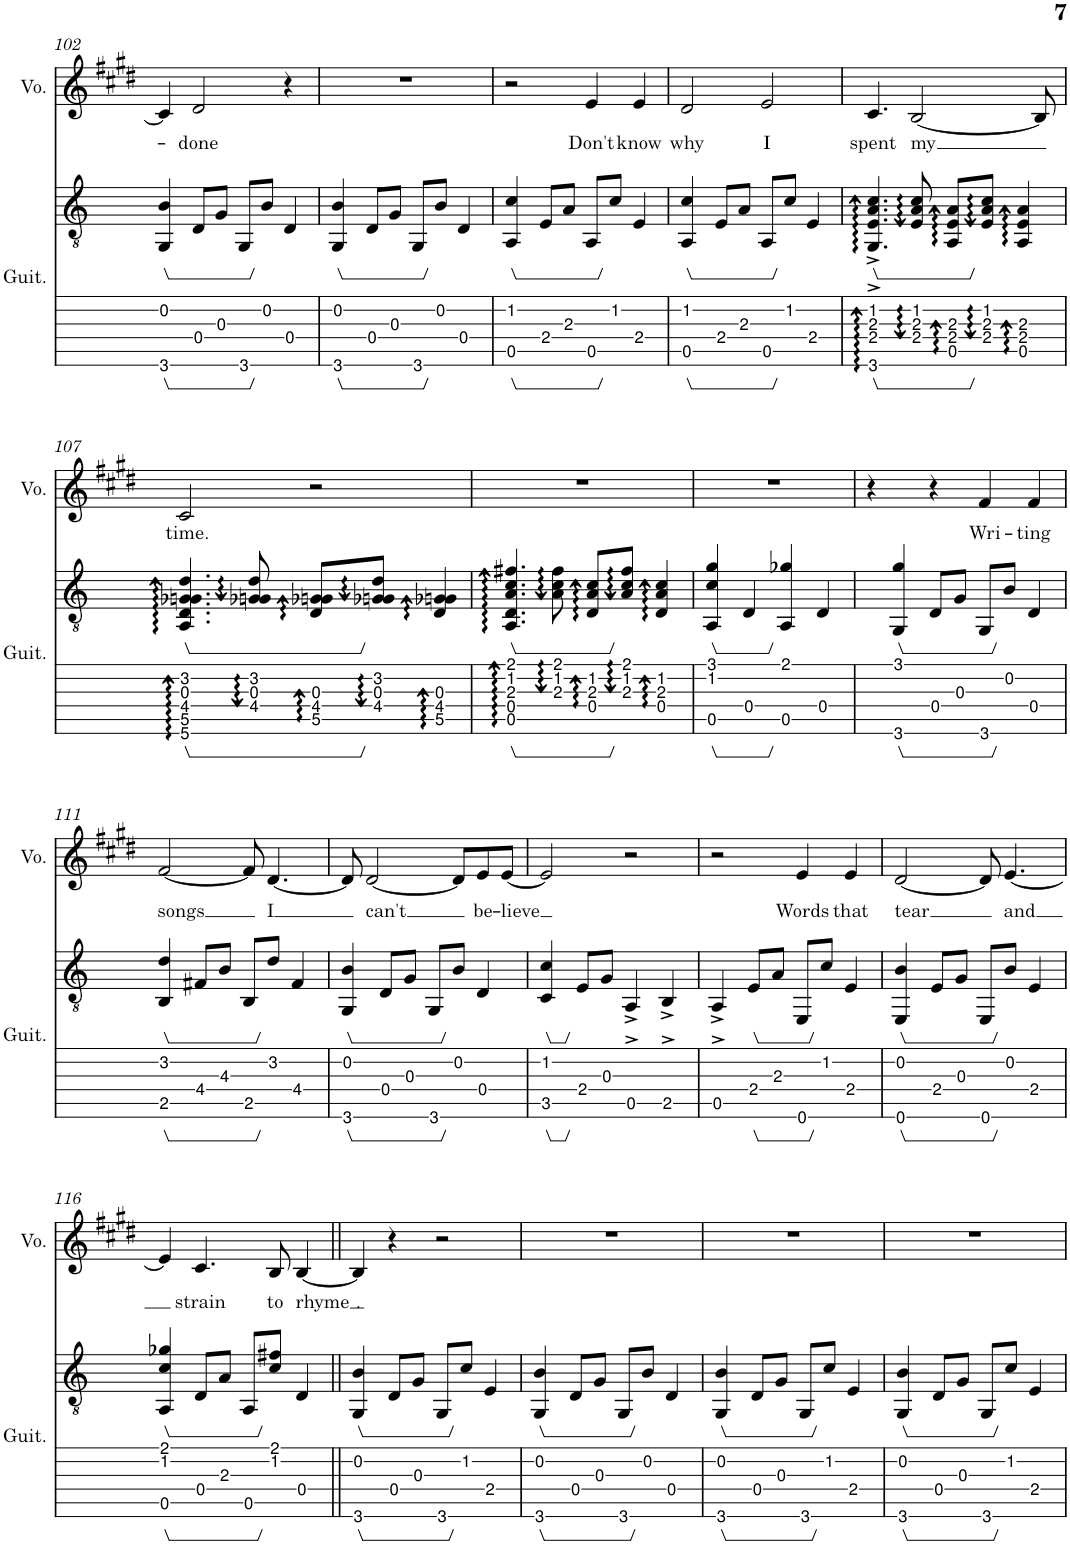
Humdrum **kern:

**kern	**kern	**kern	**text
*part2	*part2	*part1	*part1
*staff3	*staff2	*staff1	*staff1
*I"Guitar	*	*I"Voice	*
*I'Guit.	*	*I'Vo.	*
!!LO:PB:g=z
*	*clefGv2	*clefG2	*
*Trd-2c-4	*Trd-2c-4	*	*
*k[]	*k[]	*k[f#c#g#d#]	*
*M4/4	*M4/4	*M4/4	*
=102	=102	=102	=102
4GG 4B	4GG/ 4B/	4c#/]	.
!	!	!	!LO:LY:b
8DL	8D/L	2d#/	-done
8GJ	8G/J	.	.
8GGL	8GG/L	.	.
8BJ	8B/J	.	.
4D	4D/	4r	.
=103	=103	=103	=103
4GG 4B	4GG/ 4B/	1r	.
8DL	8D/L	.	.
8GJ	8G/J	.	.
8GGL	8GG/L	.	.
8BJ	8B/J	.	.
4D	4D/	.	.
=104	=104	=104	=104
4AA 4c	4AA/ 4c/	2r	.
8EL	8E/L	.	.
8AJ	8A/J	.	.
!	!	!	!LO:LY:b
8AAL	8AA/L	4e/	Don't
8cJ	8c/J	.	.
!	!	!	!LO:LY:b
4E	4E/	4e/	know
=105	=105	=105	=105
!	!	!	!LO:LY:b
4AA 4c	4AA/ 4c/	2d#/	why
8EL	8E/L	.	.
8AJ	8A/J	.	.
!	!	!	!LO:LY:b
8AAL	8AA/L	2e/	I
8cJ	8c/J	.	.
4E	4E/	.	.
=106	=106	=106	=106
!	!	!	!LO:LY:b
4.GG^ 4.E^ 4.A^ 4.c^	4.GG/^ 4.E/^ 4.A/^ 4.c/^	4.c#/	spent
!	!	!	!LO:LY:b
8E 8A 8c	8E/ 8A/ 8c/	[<2B/	my
8AA\ 8E\ 8A\L	8AA/ 8E/ 8A/L	.	.
8E\ 8A\ 8c\J	8E/ 8A/ 8c/J	.	.
4AA 4E 4A	4AA/ 4E/ 4A/	.	.
.	.	8B/]	.
!!LO:LB:g=z
=107	=107	=107	=107
!	!	!	!LO:LY:b
4.AA 4.D 4.G- 4.G 4.d	4.AA/ 4.D/ 4.G-X/ 4.Gn/ 4.d/	2c#/	time.
8G- 8G 8d	8G-X/ 8Gn/ 8d/	.	.
8D\ 8G-\ 8G\L	8D/ 8G-X/ 8Gn/L	2r	.
8G-\ 8G\ 8d\J	8G-X/ 8Gn/ 8d/J	.	.
4D 4G- 4G	4D/ 4G-X/ 4Gn/	.	.
=108	=108	=108	=108
4.AA 4.D 4.A 4.c 4.f#	4.AA/ 4.D/ 4.A/ 4.c/ 4.f#X/	1r	.
8A 8c 8f#	8A\ 8c\ 8f#\	.	.
8D\ 8A\ 8c\L	8D/ 8A/ 8c/L	.	.
8A\ 8c\ 8f#\J	8A/ 8c/ 8f#/J	.	.
4D 4A 4c	4D/ 4A/ 4c/	.	.
=109	=109	=109	=109
4AA 4c 4g	4AA/ 4c/ 4g/	1r	.
4D	4D/	.	.
4AA 4g-X	4AA/ 4g-X/	.	.
4D	4D/	.	.
=110	=110	=110	=110
4GG 4g	4GG/ 4g/	4r	.
8DL	8D/L	4r	.
8GJ	8G/J	.	.
!	!	!	!LO:LY:b
8GGL	8GG/L	4f#/	Wri-
8BJ	8B/J	.	.
!	!	!	!LO:LY:b
4D	4D/	4f#/	-ting
!!LO:LB:g=z
=111	=111	=111	=111
!	!	!	!LO:LY:b
4BB 4d	4BB/ 4d/	[2f#/	songs
8F#L	8F#X/L	.	.
8BJ	8B/J	.	.
8BBL	8BB/L	8f#/]	.
!	!	!	!LO:LY:b
8dJ	8d/J	[4.d#/	I
4F#	4F#/	.	.
=112	=112	=112	=112
4GG 4B	4GG/ 4B/	8d#/]	.
!	!	!	!LO:LY:b
.	.	[2d#/	can't
8DL	8D/L	.	.
8GJ	8G/J	.	.
8GGL	8GG/L	.	.
8BJ	8B/J	8d#/L]	.
!	!	!	!LO:LY:b
4D	4D/	8e/	be-
!	!	!	!LO:LY:b
.	.	[8e/J	-lieve
=113	=113	=113	=113
4C 4c	4C/ 4c/	2e/]	.
8EL	8E/L	.	.
8GJ	8G/J	.	.
4AA^	4AA^/	2r	.
4BB^	4BB^/	.	.
=114	=114	=114	=114
4AA^	4AA^/	2r	.
8EL	8E/L	.	.
8AJ	8A/J	.	.
!	!	!	!LO:LY:b
8EEL	8EE/L	4e/	Words
8cJ	8c/J	.	.
!	!	!	!LO:LY:b
4E	4E/	4e/	that
=115	=115	=115	=115
!	!	!	!LO:LY:b
4EE 4B	4EE/ 4B/	[2d#/	tear
8EL	8E/L	.	.
8GJ	8G/J	.	.
8EEL	8EE/L	8d#/]	.
!	!	!	!LO:LY:b
8BJ	8B/J	[4.e/	and
4E	4E/	.	.
!!LO:LB:g=z
=116	=116	=116	=116
4AA 4c 4g-X	4AA/ 4c/ 4g-X/	4e/]	.
!	!	!	!LO:LY:b
8DL	8D/L	4.c#/	strain
8AJ	8A/J	.	.
8AAL	8AA/L	.	.
!	!	!	!LO:LY:b
8c\ 8f#X\J	8c/ 8f#X/J	8B/	to
!	!	!	!LO:LY:b
4D	4D/	[4B/	rhyme
=117||	=117||	=117||	=117||
!	!	!	!LO:LY:b
4GG 4B	4GG/ 4B/	4B/]	.
8DL	8D/L	4r	.
8GJ	8G/J	.	.
8GGL	8GG/L	2r	.
8cJ	8c/J	.	.
4E	4E/	.	.
=118	=118	=118	=118
4GG 4B	4GG/ 4B/	1r	.
8DL	8D/L	.	.
8GJ	8G/J	.	.
8GGL	8GG/L	.	.
8BJ	8B/J	.	.
4D	4D/	.	.
=119	=119	=119	=119
4GG 4B	4GG/ 4B/	1r	.
8DL	8D/L	.	.
8GJ	8G/J	.	.
8GGL	8GG/L	.	.
8cJ	8c/J	.	.
4E	4E/	.	.
=120	=120	=120	=120
4GG 4B	4GG/ 4B/	1r	.
8DL	8D/L	.	.
8GJ	8G/J	.	.
8GGL	8GG/L	.	.
8cJ	8c/J	.	.
4E	4E/	.	.
=	=	=	=
*-	*-	*-	*-
